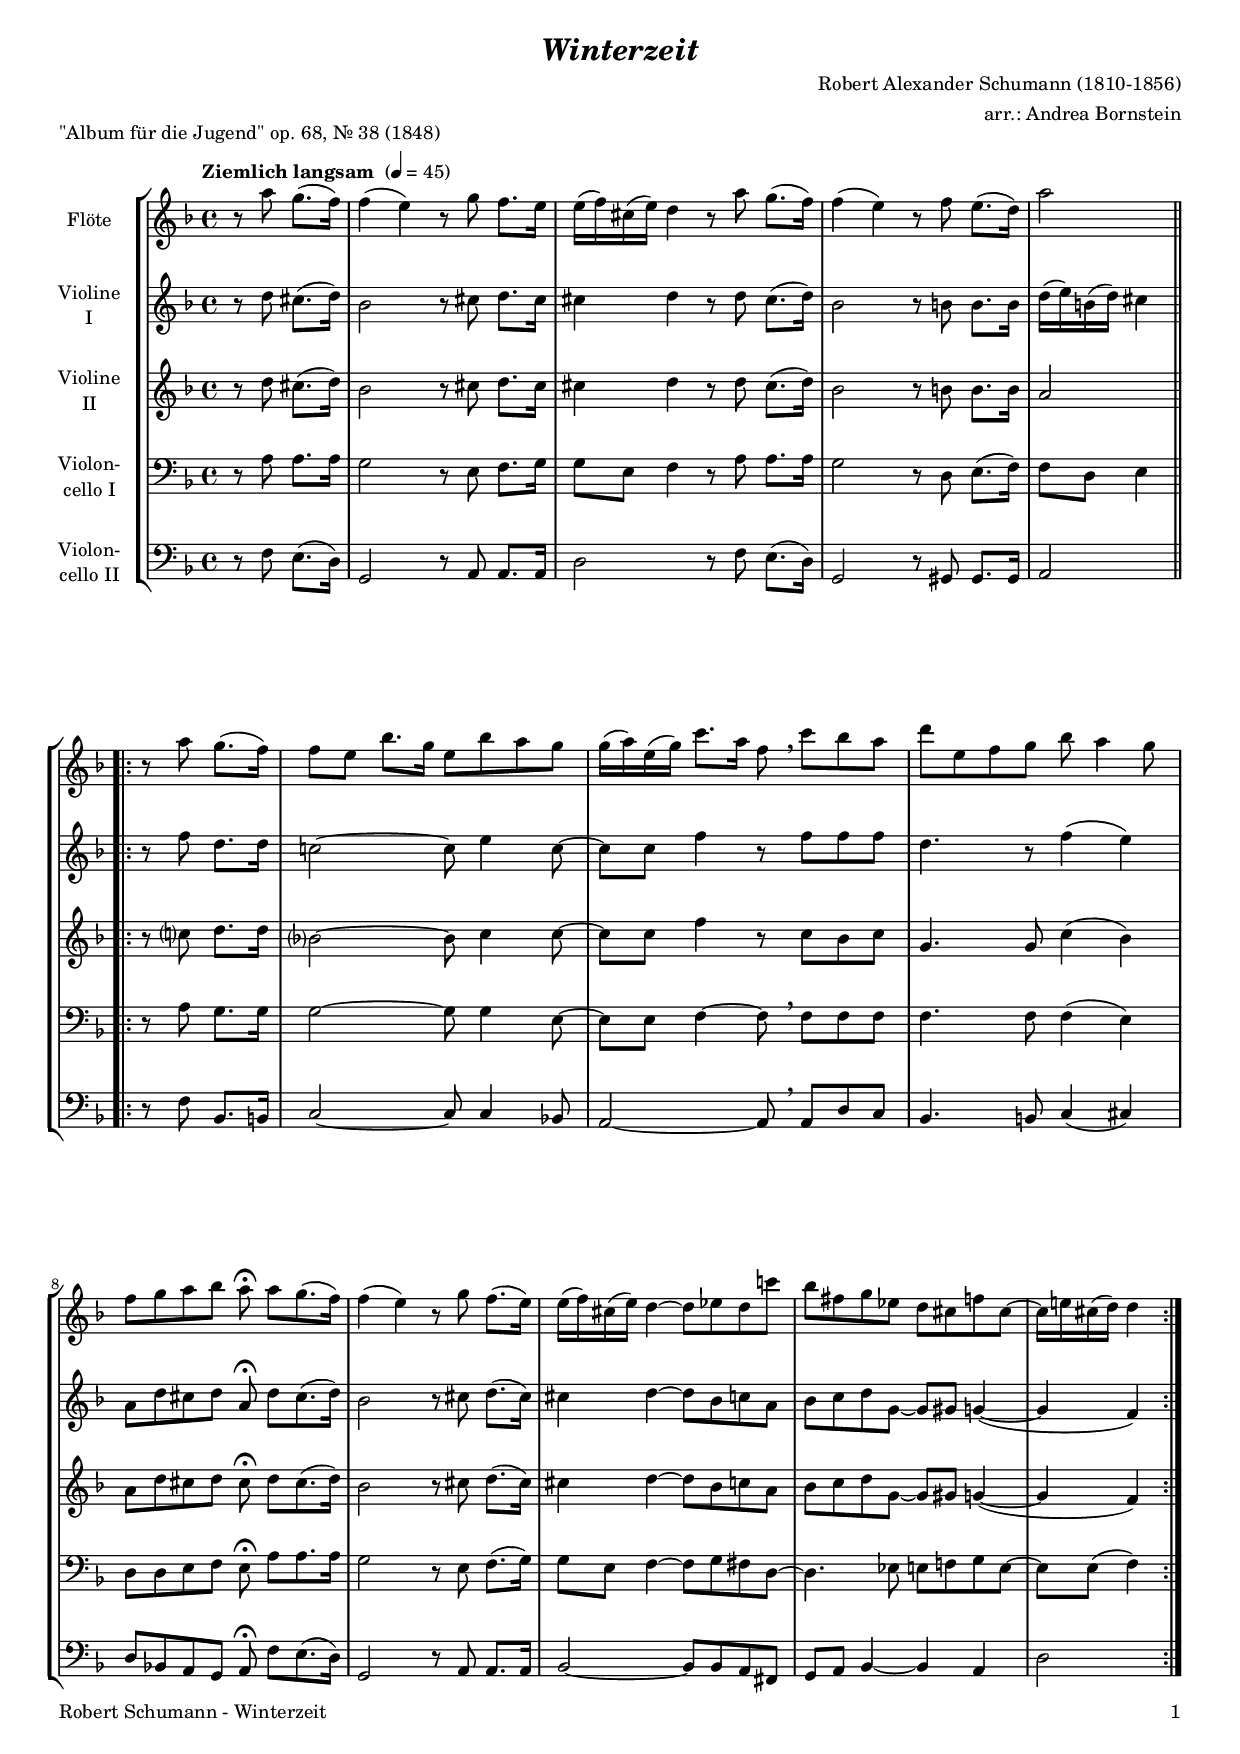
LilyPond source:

\version "2.24.4"
\include "deutsch.ly"

#(set-global-staff-size 16.5)

\header {
  title     = \markup \bold \italic "Winterzeit"
  composer  = "Robert Alexander Schumann (1810-1856)"
  arranger  = "arr.: Andrea Bornstein"
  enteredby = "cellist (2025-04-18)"
  piece     = "\"Album für die Jugend\" op. 68, Nr. 38 (1848)"
}

voiceconsts = {
  \key g \minor
  \time 4/4
  \clef "treble"
%  \numericTimeSignature
  \compressEmptyMeasures
  % Set default beaming for all staves
%  \set Timing.beamExceptions = #'()
%  \set Timing.baseMoment     = #(ly:make-moment 1 4)
%  \set Timing.beatStructure  = #'(1 1 1 1)
  \tempo "Ziemlich langsam " 4=45
}

mifl = "flute"
mist = "string ensemble 1"
mivl = "violin"
miba = "cello"
mipz = "pizzicato strings"

va = \relative c'' {
  \voiceconsts

  \partial 2 r8 d c8.( b16)
  b4( a) r8 c b8. a16
  a( b) fis( a) g4 r8 d' c8.( b16)
  b4( a) r8 b a8.( g16)

  d'2
  \repeat volta 2 {
    r8 d c8.( b16)
    b8 a es'8. c16 a8 es' d c
    c16( d) a( c) f8. d16 b8 \breathe f' es d
    g a, b c es d4 c8

    b c d es d\fermata d[ c8.( b16)]
    b4( a) r8 c b8.( a16)
    a( b) fis( a) g4~ g8 as g f'!
    es h c as g fis b fis~
    \partial 2 fis16 a! fis( g) g4
  }
}

vb = \relative c'' {
  \voiceconsts
  
  \partial 2 r8 g fis8.( g16)
  es2 r8 fis g8. fis16
  fis4 g r8 g fis8.( g16)
  es2 r8 e e8. e16

  g( a) e( g) fis4
  \repeat volta 2 {
    r8 b g8. g16
    f!2~ f8 a4 f8~
    f f b4 r8 b b b
    g4. r8 b4( a)

    d,8 g fis g d \fermata g[ fis8.( g16)]
    es2 r8 fis g8.( fis16)
    fis4 g~ g8 es f d
    es f g c,~ c8 cis c4(~
    \partial 2 c b)
  }
}

vc = \relative c'' {
  \voiceconsts
  
  \partial 2 r8 g fis8.( g16)
  es2 r8 fis g8. fis16
  fis4 g r8 g fis8.( g16)
  es2 r8 e e8. e16

  d2
  \repeat volta 2 {
    r8 f? g8. g16
    es?2~ es8 f4 f8~
    f f b4 r8 f es f
    c4. c8 f4( es)

    d8 g fis g fis\fermata g[ fis8.( g16)]
    es2 r8 fis g8.( fis16)
    fis4 g~ g8 es f d
    es f g c,~ c cis c4(~
    \partial 2 c b)
  }
}

vd = \relative c {
  \voiceconsts
  \clef "bass"
  
  \partial 2 r8 d d8. d16
  c2 r8 a b8. c16
  c8 a b4 r8 d d8. d16
  c2 r8 g a8.( b16)

  b8 g a4
  \repeat volta 2 {
    r8 d c8. c16
    c2~ c8 c4 a8~
    a a b4~ b8 \breathe b b b
    b4. b8 b4( a)

    g8 g a b a\fermata d[ d8. d16]
    c2 r8 a b8.( c16)
    c8 a b4~ b8 c h g~
    g4. as8 a b! c a~
    \partial 2 a a( b4)
  }
}

ve = \relative c {
  \voiceconsts
  \clef "bass"
  
  \partial 2 r8 b a8.( g16)
  c,2 r8 d d8. d16
  g2 r8 b a8.( g16)
  c,2 r8 cis cis8. cis16

  d2
  \repeat volta 2 {
    r8 b' es,8. e16
    f2~ f8 f4 es!8
    d2~ d8 \breathe d g f
    es4. e8 f4( fis)

    g8 es! d c d\fermata b'[ a8.( g16)]
    c,2 r8 d d8. d16
    es2~ es8 es d h
    c d es4~ es d
    \partial 2 g2
  }
}


music = \new StaffGroup <<
      \new Staff {
	\set Staff.midiInstrument = \mifl
	\set Staff.instrumentName = \markup \center-column { "Flöte" }
	\transpose g d' { \va }
      }

      \new Staff {
	\set Staff.midiInstrument = \mivl
	\set Staff.instrumentName = \markup \center-column { "Violine" "I" }
	\transpose g d' { \vb }
      }

      \new Staff {
	\set Staff.midiInstrument = \mivl
	\set Staff.instrumentName = \markup \center-column { "Violine" "II" }
	\transpose g d' { \vc }
      }

      \new Staff {
	\set Staff.midiInstrument = \miba
	\set Staff.instrumentName = \markup \center-column { "Violon-" "cello I" }
	\transpose g d' { \vd }
      }

      \new Staff {
	\set Staff.midiInstrument = \miba
	\set Staff.instrumentName = \markup \center-column { "Violon-" "cello II" }
	\transpose g d' { \ve }
      }
>>

\book {
   \paper {
    print-page-number = ##t
    print-first-page-number = ##t
    ragged-last-bottom = ##f
    oddHeaderMarkup = \markup \null
    evenHeaderMarkup = \markup \null
    oddFooterMarkup = \markup {
      \fill-line {
        \if \should-print-page-number
        "Robert Schumann - Winterzeit" \fromproperty #'page:page-number-string
      }
    }
    evenFooterMarkup = \oddFooterMarkup
  } \score {
    \music
    \layout {}
  }

  \score {
    \unfoldRepeats \music

    \midi {
      \context {
        \Score
      }
    }
  }
}